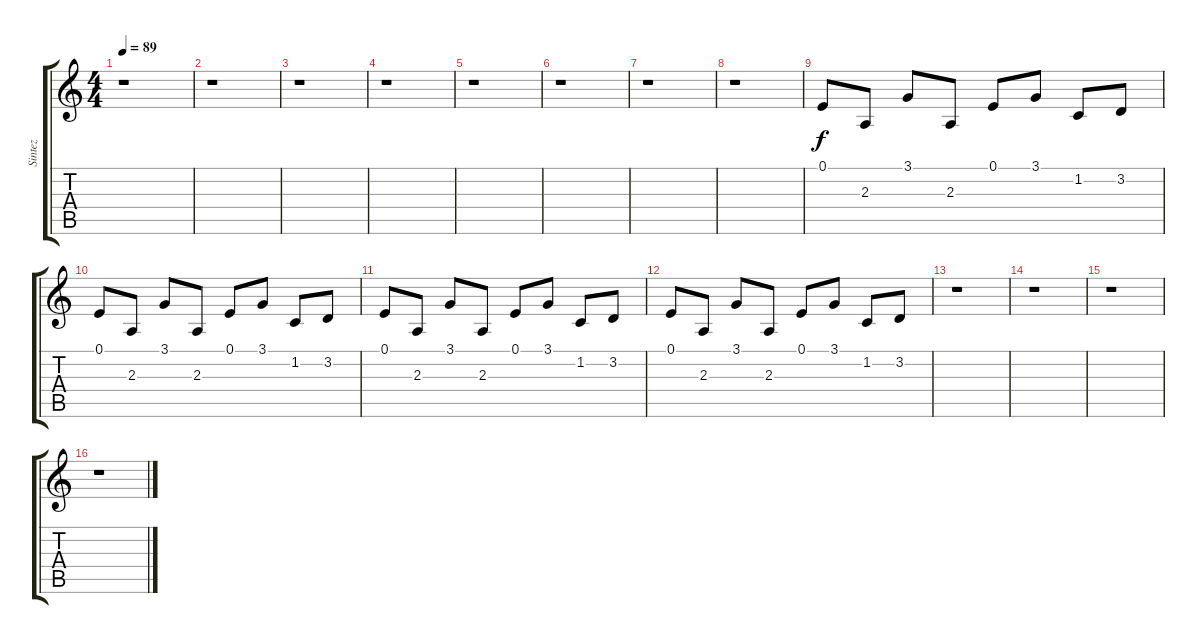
\track ("Sintez" "Sintez") {instrument lead2sawtooth}
\staff {score tabs}
\tuning (E4 B3 G3 D3 A2 E2) {hide}
\ts (4 4)
\tempo 89
\clef g2
\ks c
r.1{dy f} |
r.1 |
r.1 |
r.1 |
r.1 |
r.1 |
r.1 |
r.1 |
0.1.8 2.3.8 3.1.8 2.3.8 0.1.8 3.1.8 1.2.8 3.2.8 |
0.1.8 2.3.8 3.1.8 2.3.8 0.1.8 3.1.8 1.2.8 3.2.8 |
0.1.8 2.3.8 3.1.8 2.3.8 0.1.8 3.1.8 1.2.8 3.2.8 |
0.1.8 2.3.8 3.1.8 2.3.8 0.1.8 3.1.8 1.2.8 3.2.8 |
r.1 |
r.1 |
r.1 |
r.1
